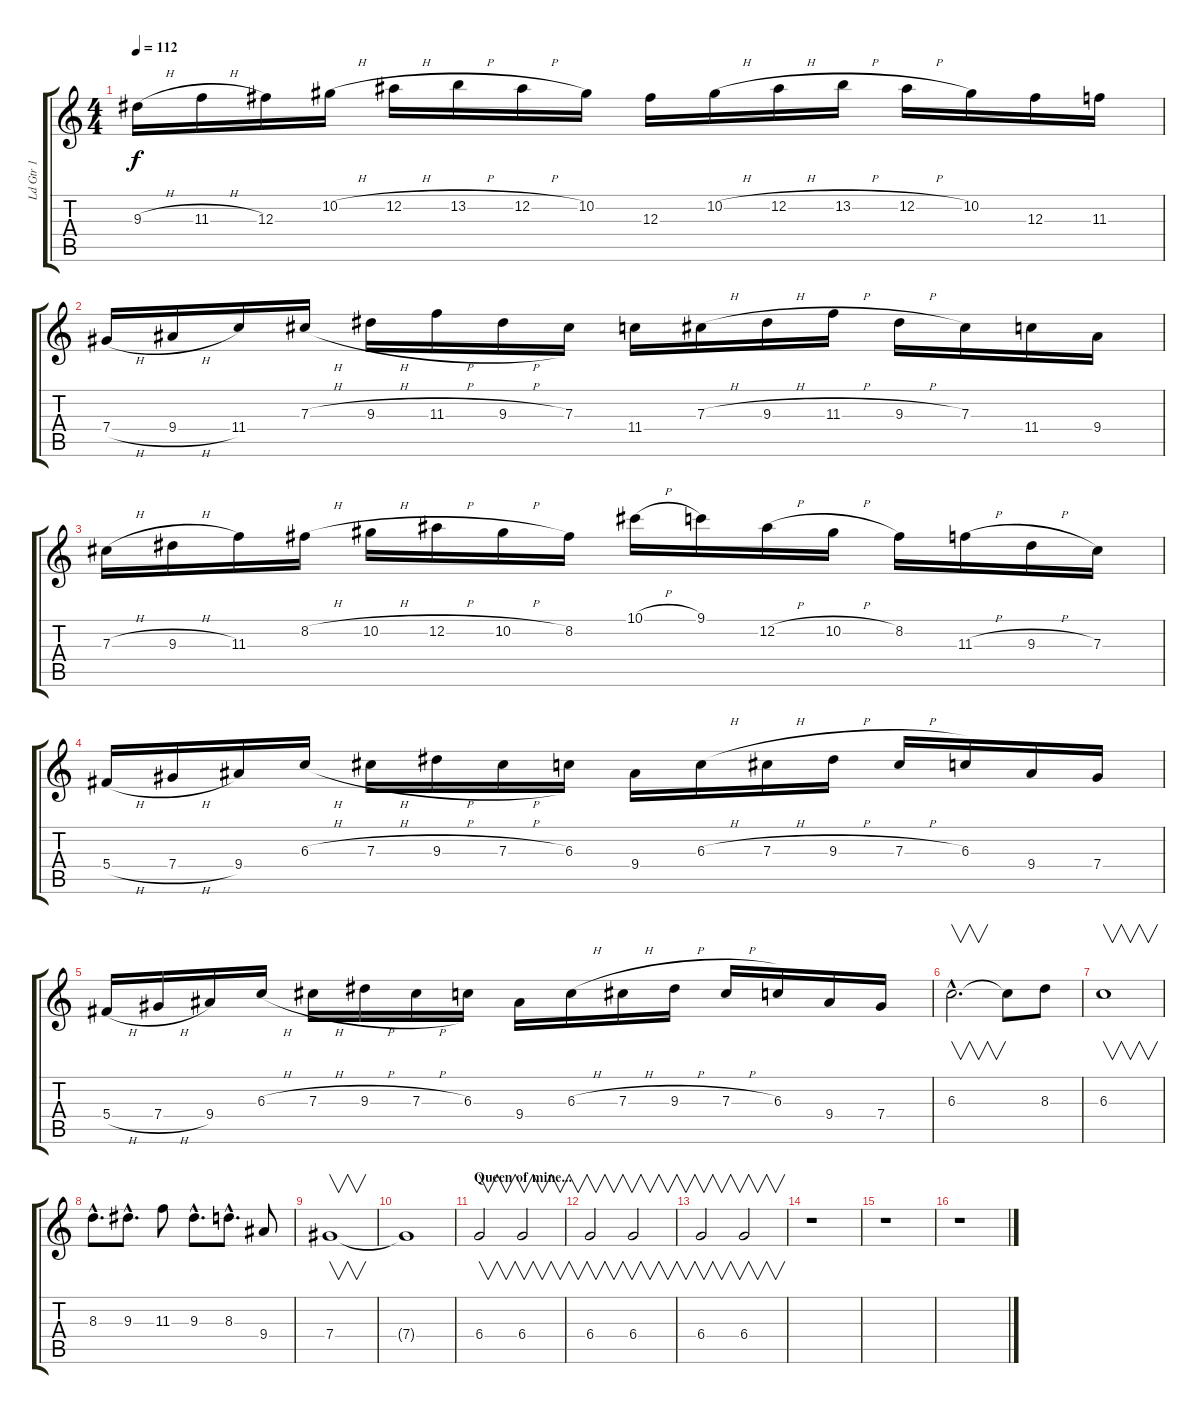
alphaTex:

\track ("Ld Gtr 1" "Ld Gtr 1") {instrument distortionguitar}
\staff {score tabs}
\tuning (Eb4 Bb3 Gb3 Db3 Ab2 Eb2) {hide}
\ts (4 4)
\tempo 112
\clef g2
\ks c
9.3{h}.16{dy f} 11.3{h}.16 12.3.16 10.2{h}.16 12.2{h}.16 13.2{h}.16 12.2{h}.16 10.2.16 12.3.16 10.2{h}.16 12.2{h}.16 13.2{h}.16 12.2{h}.16 10.2.16 12.3.16 11.3.16 |
7.4{h}.16 9.4{h}.16 11.4.16 7.3{h}.16 9.3{h}.16 11.3{h}.16 9.3{h}.16 7.3.16 11.4.16 7.3{h}.16 9.3{h}.16 11.3{h}.16 9.3{h}.16 7.3.16 11.4.16 9.4.16 |
7.3{h}.16 9.3{h}.16 11.3.16 8.2{h}.16 10.2{h}.16 12.2{h}.16 10.2{h}.16 8.2.16 10.1{h}.16 9.1.16 12.2{h}.16 10.2{h}.16 8.2.16 11.3{h}.16 9.3{h}.16 7.3.16 |
5.4{h}.16 7.4{h}.16 9.4.16 6.3{h}.16 7.3{h}.16 9.3{h}.16 7.3{h}.16 6.3.16 9.4.16 6.3{h}.16 7.3{h}.16 9.3{h}.16 7.3{h}.16 6.3.16 9.4.16 7.4.16 |
5.4{h}.16 7.4{h}.16 9.4.16 6.3{h}.16 7.3{h}.16 9.3{h}.16 7.3{h}.16 6.3.16 9.4.16 6.3{h}.16 7.3{h}.16 9.3{h}.16 7.3{h}.16 6.3.16 9.4.16 7.4.16 |
6.3{hac}.2{v d} 6.3{t}.8 8.3.8 |
6.3.1{v} |
8.3{hac}.8{d} 9.3{hac}.8{d} 11.3.8 9.3{hac}.8{d} 8.3{hac}.8{d} 9.4.8 |
7.4.1{v} |
7.4{t}.1 |
\section ("" "Queen of mine...")
6.4.2{v} 6.4.2{v volume 10} |
6.4.2{v volume 7} 6.4.2{v volume 4} |
6.4.2{v volume 2} 6.4.2{v volume 1} |
r.1 |
r.1 |
r.1
